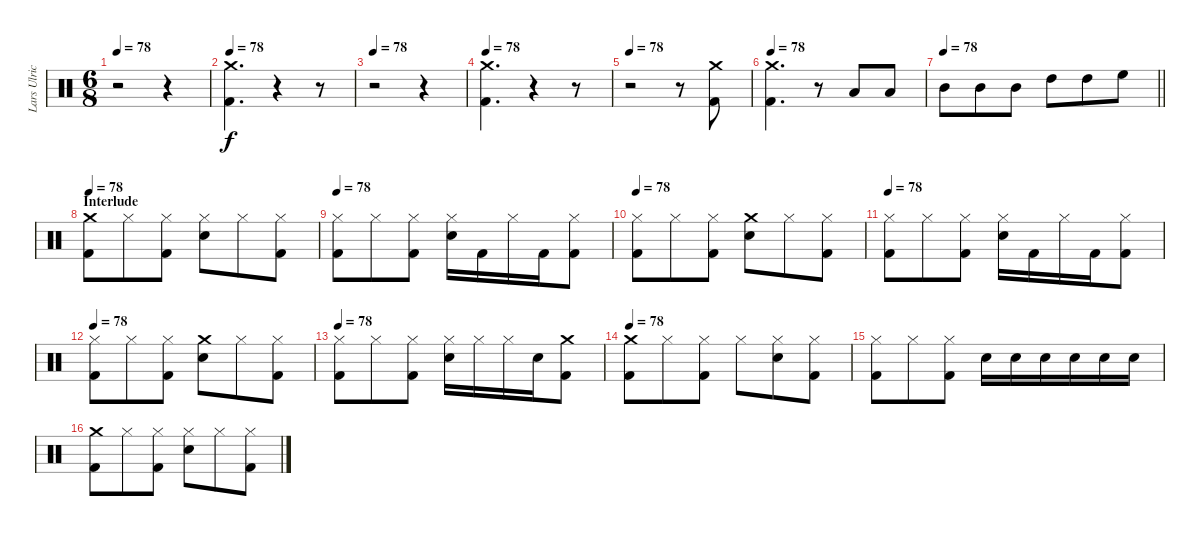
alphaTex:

\track ("Lars Ulrich (Drums)" "Lars Ulric") {instrument percussion}
\staff {score}
\articulation defaults
\ts (6 8)
\tempo 78
\clef neutral
\ks c
r.2{dy f} r.4 |
\tempo 78
("Kick (hit) 2" "Crash medium (hit)").4{d} r.4 r.8 |
\tempo 78
r.2 r.4 |
\tempo 78
("Crash medium (hit)" "Kick (hit) 2").4{d} r.4 r.8 |
\tempo 78
r.2 r.8 ("Kick (hit) 2" "Crash medium (hit)").8 |
\tempo 78
("Kick (hit) 2" "Crash medium (hit)").4{d} r.8 "Low Tom (hit)".8 "Low Tom (hit)".8 |
\tempo 78
\barLineRight lightlight "Mid Tom (hit)".8 "Mid Tom (hit)".8 "Mid Tom (hit)".8 "High Tom (hit)".8 "High Tom (hit)".8 "High Floor Tom (hit)".8
|
\section ("" "Interlude")
\tempo 78
("Kick (hit) 2" "Crash medium (hit)").8 "Hi-Hat (closed)".8 ("Kick (hit) 2" "Hi-Hat (closed)").8 ("Hi-Hat (closed)" "Snare (hit) 2").8 "Hi-Hat (closed)".8 ("Kick (hit) 2" "Hi-Hat (closed)").8 |
\tempo 78
("Hi-Hat (closed)" "Kick (hit) 2").8 "Hi-Hat (closed)".8 ("Kick (hit) 2" "Hi-Hat (closed)").8 ("Hi-Hat (closed)" "Snare (hit) 2").16 "Kick (hit) 2".16 "Hi-Hat (closed)".16 "Kick (hit) 2".16 ("Kick (hit) 2" "Hi-Hat (closed)").8 |
\tempo 78
("Hi-Hat (closed)" "Kick (hit) 2").8 "Hi-Hat (closed)".8 ("Hi-Hat (closed)" "Kick (hit) 2").8 ("Crash medium (hit)" "Snare (hit) 2").8 "Hi-Hat (closed)".8 ("Kick (hit) 2" "Hi-Hat (closed)").8 |
\tempo 78
("Hi-Hat (closed)" "Kick (hit) 2").8 "Hi-Hat (closed)".8 ("Kick (hit) 2" "Hi-Hat (closed)").8 ("Hi-Hat (closed)" "Snare (hit) 2").16 "Kick (hit) 2".16 "Hi-Hat (closed)".16 "Kick (hit) 2".16 ("Kick (hit) 2" "Hi-Hat (closed)").8 |
\tempo 78
("Hi-Hat (closed)" "Kick (hit) 2").8 "Hi-Hat (closed)".8 ("Hi-Hat (closed)" "Kick (hit) 2").8 ("Crash medium (hit)" "Snare (hit) 2").8 "Hi-Hat (closed)".8 ("Kick (hit) 2" "Hi-Hat (closed)").8 |
\tempo 78
("Kick (hit) 2" "Hi-Hat (closed)").8 "Hi-Hat (closed)".8 ("Kick (hit) 2" "Hi-Hat (closed)").8 ("Hi-Hat (closed)" "Snare (hit) 2").16 "Hi-Hat (closed)".16 "Hi-Hat (closed)".16 "Snare (hit) 2".16 ("Crash medium (hit)" "Kick (hit) 2").8 |
\tempo 78
("Kick (hit) 2" "Crash medium (hit)").8 "Hi-Hat (closed)".8 ("Kick (hit) 2" "Hi-Hat (closed)").8 "Hi-Hat (closed)".8 ("Snare (hit) 2" "Hi-Hat (closed)").8 ("Kick (hit) 2" "Hi-Hat (closed)").8 |
("Hi-Hat (closed)" "Kick (hit) 2").8 "Hi-Hat (closed)".8 ("Hi-Hat (closed)" "Kick (hit) 2").8 "Snare (hit) 2".16 "Snare (hit) 2".16 "Snare (hit) 2".16 "Snare (hit) 2".16 "Snare (hit) 2".16 "Snare (hit) 2".16 |
("Crash medium (hit)" "Kick (hit) 2").8 "Hi-Hat (closed)".8 ("Kick (hit) 2" "Hi-Hat (closed)").8 ("Snare (hit) 2" "Hi-Hat (closed)").8 "Hi-Hat (closed)".8 ("Kick (hit) 2" "Hi-Hat (closed)").8
